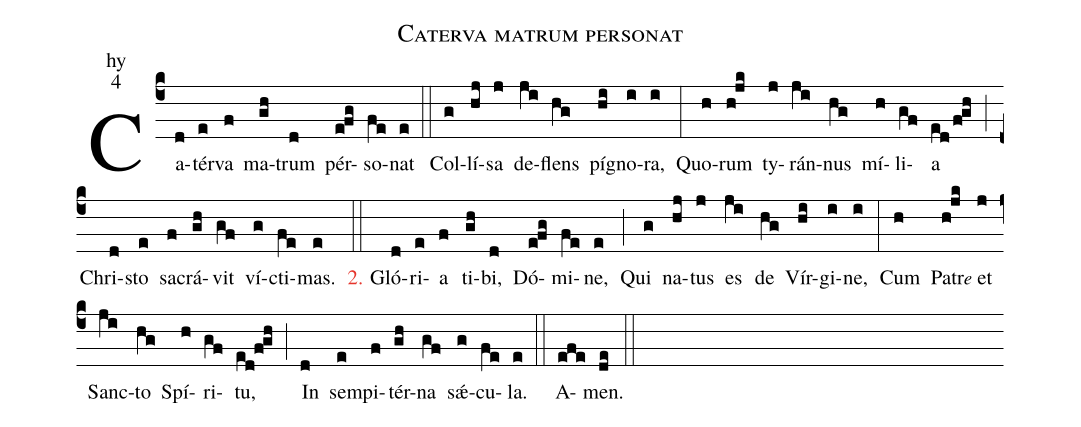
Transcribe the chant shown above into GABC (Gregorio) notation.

name: Caterva matrum personat;
office-part: hy;
mode:4;
%%
(c4) Ca(d)tér(e)va(f) ma(gh)trum(d) pér(e!fg)so(fe)nat(e) (::)
Col(g)lí(hj)sa(j) de(ji)flens(hg) pí(hi)gno(i)ra,(i) (:)
Quo(h)rum(h!jk) ty(j)rán(ji)nus(hg) mí(h)li(gf)a(ed/f!gh) (;)
Chri(d)sto(e) sa(f)crá(gh)vit(gf) ví(g)cti(fe)mas.(e) (::)

<c>2.</c> Gló(d)ri(e)a(f) ti(gh)bi,(d) Dó(e!fg)mi(fe)ne,(e) (;)
Qui(g) na(hj)tus(j) es(ji) de(hg) Vír(hi)gi(i)ne,(i) (:)
Cum(h) Pa(h!jk)tr<e>e</e> et(j) Sanc(ji)to(hg) Spí(h)ri(gf)tu,(ed!f!gh) (;)
In(d) sem(e)pi(f)tér(gh)na(gf) sǽ(g)cu(fe)la.(e) (::)

A(efe)men.(de) (::)
